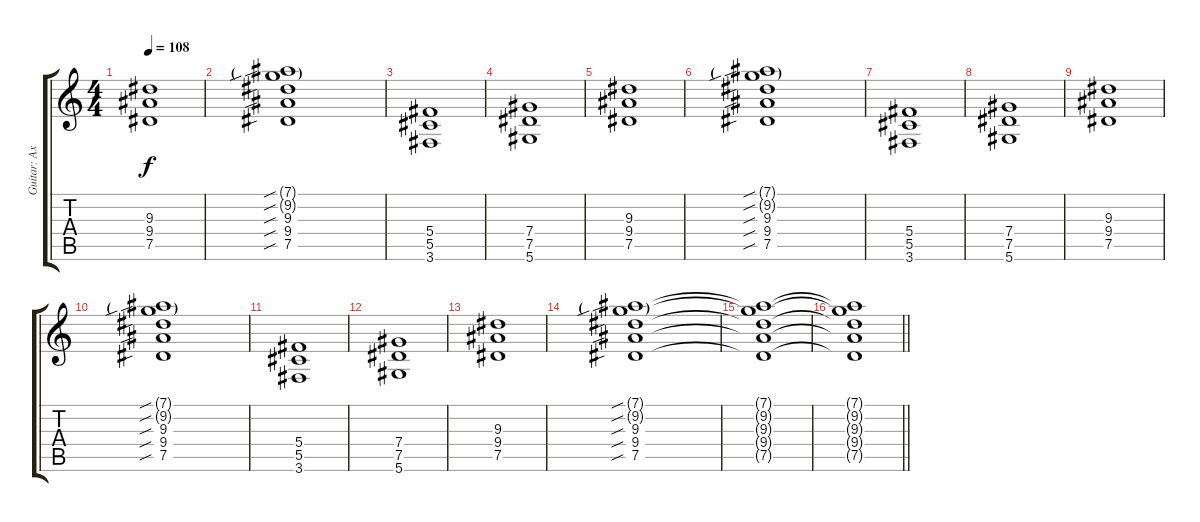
\track ("Guitar: Axel" "Guitar: Ax") {instrument overdrivenguitar}
\staff {score tabs}
\tuning (Eb4 Bb3 Gb3 Db3 Ab2 Eb2) {hide}
\ts (4 4)
\tempo 108
\clef g2
\ks c
(9.3 9.4 7.5).1{dy f} |
(7.1{sib g} 9.2{sib g} 9.3{sib} 9.4{sib} 7.5{sib}).1 |
(5.4 5.5 3.6).1 |
(7.4 7.5 5.6).1 |
(9.3 9.4 7.5).1 |
(7.1{sib g} 9.2{sib g} 9.3{sib} 9.4{sib} 7.5{sib}).1 |
(5.4 5.5 3.6).1 |
(7.4 7.5 5.6).1 |
(9.3 9.4 7.5).1 |
(7.1{sib g} 9.2{sib g} 9.3{sib} 9.4{sib} 7.5{sib}).1 |
(5.4 5.5 3.6).1 |
(7.4 7.5 5.6).1 |
(9.3 9.4 7.5).1 |
(7.1{sib g} 9.2{sib g} 9.3{sib} 9.4{sib} 7.5{sib}).1 |
(7.1{t} 9.2{t} 9.3{t} 9.4{t} 7.5{t}).1 |
\barLineRight lightlight
(7.1{t} 9.2{t} 9.3{t} 9.4{t} 7.5{t}).1
